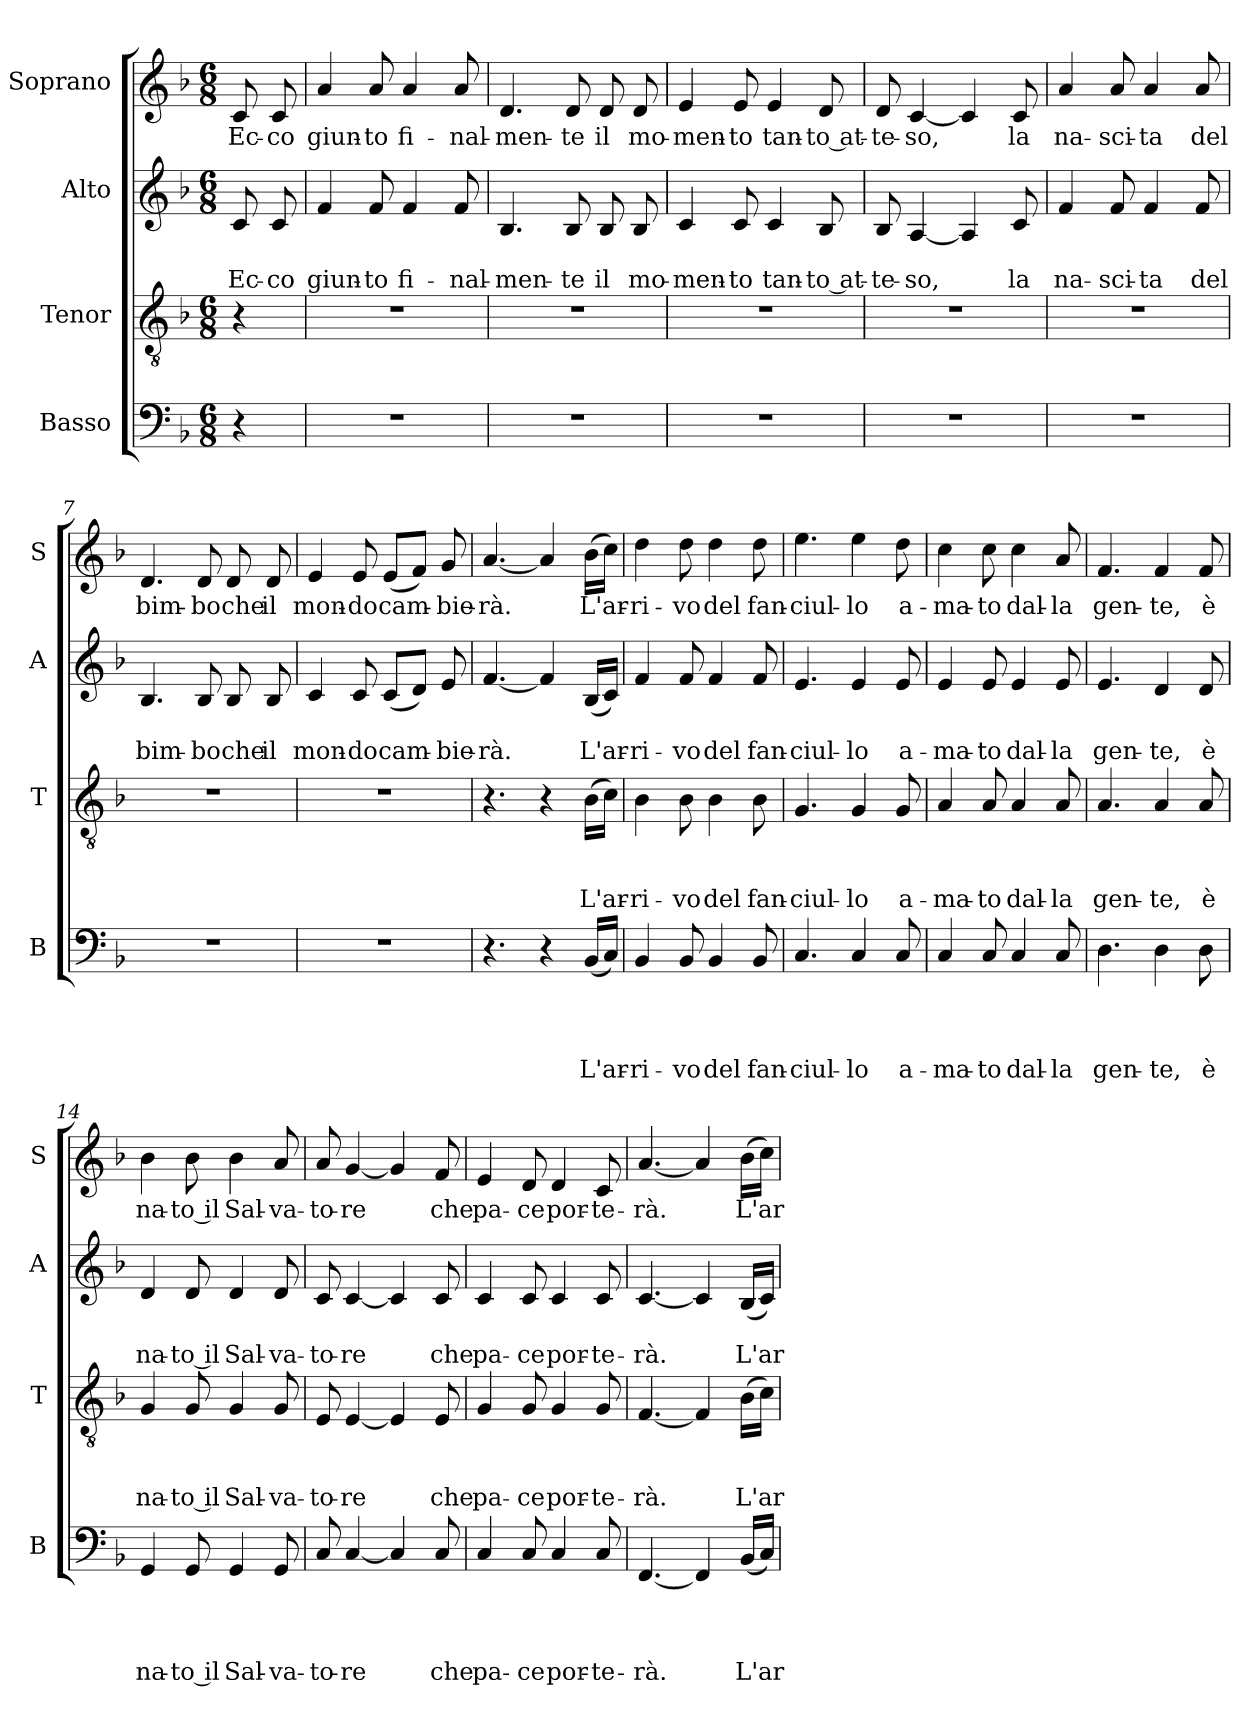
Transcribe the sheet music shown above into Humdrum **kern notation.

**kern	**text	**text	**text	**text	**kern	**text	**text	**text	**kern	**text	**text	**kern	**text
*part4	*part4	*part4	*part4	*part4	*part3	*part3	*part3	*part3	*part2	*part2	*part2	*part1	*part1
*staff4	*staff4	*staff4	*staff4	*staff4	*staff3	*staff3	*staff3	*staff3	*staff2	*staff2	*staff2	*staff1	*staff1
*I"Basso	*	*	*	*	*I"Tenor	*	*	*	*I"Alto	*	*	*I"Soprano	*
*I'B	*	*	*	*	*I'T	*	*	*	*I'A	*	*	*I'S	*
*clefF4	*	*	*	*	*clefGv2	*	*	*	*clefG2	*	*	*clefG2	*
*k[b-]	*	*	*	*	*k[b-]	*	*	*	*k[b-]	*	*	*k[b-]	*
*F:	*	*	*	*	*F:	*	*	*	*F:	*	*	*F:	*
*M6/8	*	*	*	*	*M6/8	*	*	*	*M6/8	*	*	*M6/8	*
=1	=1	=1	=1	=1	=1	=1	=1	=1	=1	=1	=1	=1	=1
!	!	!	!	!	!	!	!	!	!	!	!LO:LY:b	!	!LO:LY:b
4r	.	.	.	.	4r	.	.	.	8c/	.	Ec-	8c/	Ec-
!	!	!	!	!	!	!	!	!	!	!	!LO:LY:b	!	!LO:LY:b
.	.	.	.	.	.	.	.	.	8c/	.	-co	8c/	-co
=2	=2	=2	=2	=2	=2	=2	=2	=2	=2	=2	=2	=2	=2
!LO:N:vis=1	!	!	!	!	!LO:N:vis=1	!	!	!	!	!	!LO:LY:b	!	!LO:LY:b
2.r	.	.	.	.	2.r	.	.	.	4f/	.	giun-	4a/	giun-
!	!	!	!	!	!	!	!	!	!	!	!LO:LY:b	!	!LO:LY:b
.	.	.	.	.	.	.	.	.	8f/	.	-to	8a/	-to
!	!	!	!	!	!	!	!	!	!	!	!LO:LY:b	!	!LO:LY:b
.	.	.	.	.	.	.	.	.	4f/	.	fi-	4a/	fi-
!	!	!	!	!	!	!	!	!	!	!	!LO:LY:b	!	!LO:LY:b
.	.	.	.	.	.	.	.	.	8f/	.	-nal-	8a/	-nal-
=3	=3	=3	=3	=3	=3	=3	=3	=3	=3	=3	=3	=3	=3
!LO:N:vis=1	!	!	!	!	!LO:N:vis=1	!	!	!	!	!	!LO:LY:b	!	!LO:LY:b
2.r	.	.	.	.	2.r	.	.	.	4.B-/	.	-men-	4.d/	-men-
!	!	!	!	!	!	!	!	!	!	!	!LO:LY:b	!	!LO:LY:b
.	.	.	.	.	.	.	.	.	8B-/	.	-te	8d/	-te
!	!	!	!	!	!	!	!	!	!	!	!LO:LY:b	!	!LO:LY:b
.	.	.	.	.	.	.	.	.	8B-/	.	il	8d/	il
!	!	!	!	!	!	!	!	!	!	!	!LO:LY:b	!	!LO:LY:b
.	.	.	.	.	.	.	.	.	8B-/	.	mo-	8d/	mo-
=4	=4	=4	=4	=4	=4	=4	=4	=4	=4	=4	=4	=4	=4
!LO:N:vis=1	!	!	!	!	!LO:N:vis=1	!	!	!	!	!	!LO:LY:b	!	!LO:LY:b
2.r	.	.	.	.	2.r	.	.	.	4c/	.	-men-	4e/	-men-
!	!	!	!	!	!	!	!	!	!	!	!LO:LY:b	!	!LO:LY:b
.	.	.	.	.	.	.	.	.	8c/	.	-to	8e/	-to
!	!	!	!	!	!	!	!	!	!	!	!LO:LY:b	!	!LO:LY:b
.	.	.	.	.	.	.	.	.	4c/	.	tan-	4e/	tan-
!	!	!	!	!	!	!	!	!	!	!	!LO:LY:b:rj	!	!LO:LY:b:rj
.	.	.	.	.	.	.	.	.	8B-/	.	-to at-	8d/	-to at-
!!LO:LB:g=z
=5	=5	=5	=5	=5	=5	=5	=5	=5	=5	=5	=5	=5	=5
!LO:N:vis=1	!	!	!	!	!LO:N:vis=1	!	!	!	!	!	!LO:LY:b	!	!LO:LY:b
2.r	.	.	.	.	2.r	.	.	.	8B-/	.	-te-	8d/	-te-
!	!	!	!	!	!	!	!	!	!	!	!LO:LY:b	!	!LO:LY:b
.	.	.	.	.	.	.	.	.	[<4A/	.	-so,	[<4c/	-so,
.	.	.	.	.	.	.	.	.	4A/]	.	.	4c/]	.
!	!	!	!	!	!	!	!	!	!	!	!LO:LY:b	!	!LO:LY:b
.	.	.	.	.	.	.	.	.	8c/	.	la	8c/	la
=6	=6	=6	=6	=6	=6	=6	=6	=6	=6	=6	=6	=6	=6
!LO:N:vis=1	!	!	!	!	!LO:N:vis=1	!	!	!	!	!	!LO:LY:b	!	!LO:LY:b
2.r	.	.	.	.	2.r	.	.	.	4f/	.	na-	4a/	na-
!	!	!	!	!	!	!	!	!	!	!	!LO:LY:b	!	!LO:LY:b
.	.	.	.	.	.	.	.	.	8f/	.	-sci-	8a/	-sci-
!	!	!	!	!	!	!	!	!	!	!	!LO:LY:b	!	!LO:LY:b
.	.	.	.	.	.	.	.	.	4f/	.	-ta	4a/	-ta
!	!	!	!	!	!	!	!	!	!	!	!LO:LY:b	!	!LO:LY:b
.	.	.	.	.	.	.	.	.	8f/	.	del	8a/	del
=7	=7	=7	=7	=7	=7	=7	=7	=7	=7	=7	=7	=7	=7
!LO:N:vis=1	!	!	!	!	!LO:N:vis=1	!	!	!	!	!	!LO:LY:b	!	!LO:LY:b
2.r	.	.	.	.	2.r	.	.	.	4.B-/	.	bim-	4.d/	bim-
!	!	!	!	!	!	!	!	!	!	!	!LO:LY:b	!	!LO:LY:b
.	.	.	.	.	.	.	.	.	8B-/	.	-bo	8d/	-bo
!	!	!	!	!	!	!	!	!	!	!	!LO:LY:b	!	!LO:LY:b
.	.	.	.	.	.	.	.	.	8B-/	.	che	8d/	che
!	!	!	!	!	!	!	!	!	!	!	!LO:LY:b	!	!LO:LY:b
.	.	.	.	.	.	.	.	.	8B-/	.	il	8d/	il
=8	=8	=8	=8	=8	=8	=8	=8	=8	=8	=8	=8	=8	=8
!LO:N:vis=1	!	!	!	!	!LO:N:vis=1	!	!	!	!	!	!LO:LY:b	!	!LO:LY:b
2.r	.	.	.	.	2.r	.	.	.	4c/	.	mon-	4e/	mon-
!	!	!	!	!	!	!	!	!	!	!	!LO:LY:b	!	!LO:LY:b
.	.	.	.	.	.	.	.	.	8c/	.	-do	8e/	-do
!	!	!	!	!	!	!	!	!	!	!	!LO:LY:b	!	!LO:LY:b
.	.	.	.	.	.	.	.	.	(<8c/L	.	cam-	(<8e/L	cam-
.	.	.	.	.	.	.	.	.	8d/J)	.	.	8f/J)	.
!	!	!	!	!	!	!	!	!	!	!	!LO:LY:b	!	!LO:LY:b
.	.	.	.	.	.	.	.	.	8e/	.	-bie-	8g/	-bie-
!!LO:LB:g=z
=9	=9	=9	=9	=9	=9	=9	=9	=9	=9	=9	=9	=9	=9
!	!	!	!	!	!	!	!	!	!	!	!LO:LY:b	!	!LO:LY:b
4.r	.	.	.	.	4.r	.	.	.	[<4.f/	.	-rà.	[<4.a/	-rà.
4r	.	.	.	.	4r	.	.	.	4f/]	.	.	4a/]	.
!	!	!	!	!LO:LY:b	!	!	!	!LO:LY:b	!	!	!LO:LY:b	!	!LO:LY:b
(<16BB-/LL	.	.	.	L'ar-	(>16B-\LL	.	.	L'ar-	(<16B-/LL	.	L'ar-	(>16b-\LL	L'ar-
16C/JJ)	.	.	.	.	16c\JJ)	.	.	.	16c/JJ)	.	.	16cc\JJ)	.
=10	=10	=10	=10	=10	=10	=10	=10	=10	=10	=10	=10	=10	=10
!	!	!	!	!LO:LY:b	!	!	!	!LO:LY:b	!	!	!LO:LY:b	!	!LO:LY:b
4BB-/	.	.	.	-ri-	4B-\	.	.	-ri-	4f/	.	-ri-	4dd\	-ri-
!	!	!	!	!LO:LY:b	!	!	!	!LO:LY:b	!	!	!LO:LY:b	!	!LO:LY:b
8BB-/	.	.	.	-vo	8B-\	.	.	-vo	8f/	.	-vo	8dd\	-vo
!	!	!	!	!LO:LY:b	!	!	!	!LO:LY:b	!	!	!LO:LY:b	!	!LO:LY:b
4BB-/	.	.	.	del	4B-\	.	.	del	4f/	.	del	4dd\	del
!	!	!	!	!LO:LY:b	!	!	!	!LO:LY:b	!	!	!LO:LY:b	!	!LO:LY:b
8BB-/	.	.	.	fan-	8B-\	.	.	fan-	8f/	.	fan-	8dd\	fan-
=11	=11	=11	=11	=11	=11	=11	=11	=11	=11	=11	=11	=11	=11
!	!	!	!	!LO:LY:b	!	!	!	!LO:LY:b	!	!	!LO:LY:b	!	!LO:LY:b
4.C/	.	.	.	-ciul-	4.G/	.	.	-ciul-	4.e/	.	-ciul-	4.ee\	-ciul-
!	!	!	!	!LO:LY:b	!	!	!	!LO:LY:b	!	!	!LO:LY:b	!	!LO:LY:b
4C/	.	.	.	-lo	4G/	.	.	-lo	4e/	.	-lo	4ee\	-lo
!	!	!	!	!LO:LY:b	!	!	!	!LO:LY:b	!	!	!LO:LY:b	!	!LO:LY:b
8C/	.	.	.	a-	8G/	.	.	a-	8e/	.	a-	8dd\	a-
=12	=12	=12	=12	=12	=12	=12	=12	=12	=12	=12	=12	=12	=12
!	!	!	!	!LO:LY:b	!	!	!	!LO:LY:b	!	!	!LO:LY:b	!	!LO:LY:b
4C/	.	.	.	-ma-	4A/	.	.	-ma-	4e/	.	-ma-	4cc\	-ma-
!	!	!	!	!LO:LY:b	!	!	!	!LO:LY:b	!	!	!LO:LY:b	!	!LO:LY:b
8C/	.	.	.	-to	8A/	.	.	-to	8e/	.	-to	8cc\	-to
!	!	!	!	!LO:LY:b	!	!	!	!LO:LY:b	!	!	!LO:LY:b	!	!LO:LY:b
4C/	.	.	.	dal-	4A/	.	.	dal-	4e/	.	dal-	4cc\	dal-
!	!	!	!	!LO:LY:b	!	!	!	!LO:LY:b	!	!	!LO:LY:b	!	!LO:LY:b
8C/	.	.	.	-la	8A/	.	.	-la	8e/	.	-la	8a/	-la
!!LO:PB:g=z
=13	=13	=13	=13	=13	=13	=13	=13	=13	=13	=13	=13	=13	=13
!	!	!	!	!LO:LY:b	!	!	!	!LO:LY:b	!	!	!LO:LY:b	!	!LO:LY:b
4.D\	.	.	.	gen-	4.A/	.	.	gen-	4.e/	.	gen-	4.f/	gen-
!	!	!	!	!LO:LY:b	!	!	!	!LO:LY:b	!	!	!LO:LY:b	!	!LO:LY:b
4D\	.	.	.	-te,	4A/	.	.	-te,	4d/	.	-te,	4f/	-te,
!	!	!	!	!LO:LY:b	!	!	!	!LO:LY:b	!	!	!LO:LY:b	!	!LO:LY:b
8D\	.	.	.	è	8A/	.	.	è	8d/	.	è	8f/	è
=14	=14	=14	=14	=14	=14	=14	=14	=14	=14	=14	=14	=14	=14
!	!	!	!	!LO:LY:b	!	!	!	!LO:LY:b	!	!	!LO:LY:b	!	!LO:LY:b
4GG/	.	.	.	na-	4G/	.	.	na-	4d/	.	na-	4b-\	na-
!	!	!	!	!LO:LY:b:rj	!	!	!	!LO:LY:b:rj	!	!	!LO:LY:b:rj	!	!LO:LY:b:rj
8GG/	.	.	.	-to il	8G/	.	.	-to il	8d/	.	-to il	8b-\	-to il
!	!	!	!	!LO:LY:b	!	!	!	!LO:LY:b	!	!	!LO:LY:b	!	!LO:LY:b
4GG/	.	.	.	Sal-	4G/	.	.	Sal-	4d/	.	Sal-	4b-\	Sal-
!	!	!	!	!LO:LY:b	!	!	!	!LO:LY:b	!	!	!LO:LY:b	!	!LO:LY:b
8GG/	.	.	.	-va-	8G/	.	.	-va-	8d/	.	-va-	8a/	-va-
=15	=15	=15	=15	=15	=15	=15	=15	=15	=15	=15	=15	=15	=15
!	!	!	!	!LO:LY:b	!	!	!	!LO:LY:b	!	!	!LO:LY:b	!	!LO:LY:b
8C/	.	.	.	-to-	8E/	.	.	-to-	8c/	.	-to-	8a/	-to-
!	!	!	!	!LO:LY:b	!	!	!	!LO:LY:b	!	!	!LO:LY:b	!	!LO:LY:b
[<4C/	.	.	.	-re	[<4E/	.	.	-re	[<4c/	.	-re	[<4g/	-re
4C/]	.	.	.	.	4E/]	.	.	.	4c/]	.	.	4g/]	.
!	!	!	!	!LO:LY:b	!	!	!	!LO:LY:b	!	!	!LO:LY:b	!	!LO:LY:b
8C/	.	.	.	che	8E/	.	.	che	8c/	.	che	8f/	che
=16	=16	=16	=16	=16	=16	=16	=16	=16	=16	=16	=16	=16	=16
!	!	!	!	!LO:LY:b	!	!	!	!LO:LY:b	!	!	!LO:LY:b	!	!LO:LY:b
4C/	.	.	.	pa-	4G/	.	.	pa-	4c/	.	pa-	4e/	pa-
!	!	!	!	!LO:LY:b	!	!	!	!LO:LY:b	!	!	!LO:LY:b	!	!LO:LY:b
8C/	.	.	.	-ce	8G/	.	.	-ce	8c/	.	-ce	8d/	-ce
!	!	!	!	!LO:LY:b	!	!	!	!LO:LY:b	!	!	!LO:LY:b	!	!LO:LY:b
4C/	.	.	.	por-	4G/	.	.	por-	4c/	.	por-	4d/	por-
!	!	!	!	!LO:LY:b	!	!	!	!LO:LY:b	!	!	!LO:LY:b	!	!LO:LY:b
8C/	.	.	.	-te-	8G/	.	.	-te-	8c/	.	-te-	8c/	-te-
!!LO:LB:g=z
=17	=17	=17	=17	=17	=17	=17	=17	=17	=17	=17	=17	=17	=17
!	!	!	!	!LO:LY:b	!	!	!	!LO:LY:b	!	!	!LO:LY:b	!	!LO:LY:b
[<4.FF/	.	.	.	-rà.	[<4.F/	.	.	-rà.	[<4.c/	.	-rà.	[<4.a/	-rà.
4FF/]	.	.	.	.	4F/]	.	.	.	4c/]	.	.	4a/]	.
!	!	!	!	!LO:LY:b	!	!	!	!LO:LY:b	!	!	!LO:LY:b	!	!LO:LY:b
(<16BB-/LL	.	.	.	L'ar-	(>16B-\LL	.	.	L'ar-	(<16B-/LL	.	L'ar-	(>16b-\LL	L'ar-
16C/JJ)	.	.	.	.	16c\JJ)	.	.	.	16c/JJ)	.	.	16cc\JJ)	.
=	=	=	=	=	=	=	=	=	=	=	=	=	=
*-	*-	*-	*-	*-	*-	*-	*-	*-	*-	*-	*-	*-	*-
